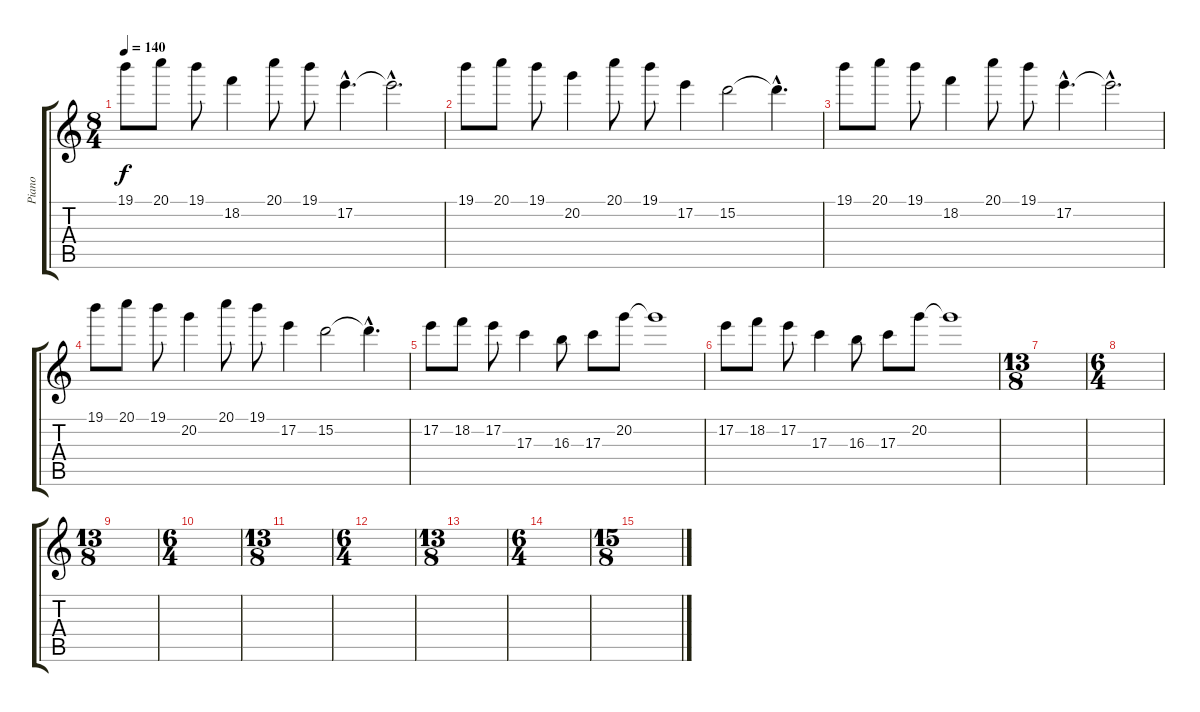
\track ("Piano" "Piano") {instrument acousticgrandpiano}
\staff {score tabs}
\tuning (E5 B4 G4 D3 A2 E2) {hide}
\ts (8 4)
\tempo 140
\clef g2
\ks c
19.1.8{dy f} 20.1.8 19.1.8 18.2.4 20.1.8 19.1.8 17.2{hac}.4{d} 17.2{hac t}.2{d} |
19.1.8 20.1.8 19.1.8 20.2.4 20.1.8 19.1.8 17.2.4 15.2.2 15.2{hac t}.4{d} |
19.1.8 20.1.8 19.1.8 18.2.4 20.1.8 19.1.8 17.2{hac}.4{d} 17.2{hac t}.2{d} |
19.1.8 20.1.8 19.1.8 20.2.4 20.1.8 19.1.8 17.2.4 15.2.2 15.2{hac t}.4{d} |
17.2.8 18.2.8 17.2.8 17.3.4 16.3.8 17.3.8 20.2.8 20.2{t}.1 |
17.2.8 18.2.8 17.2.8 17.3.4 16.3.8 17.3.8 20.2.8 20.2{t}.1 |
\ts (13 8)
|
\ts (6 4)
|
\ts (13 8)
|
\ts (6 4)
|
\ts (13 8)
|
\ts (6 4)
|
\ts (13 8)
|
\ts (6 4)
|
\ts (15 8)
